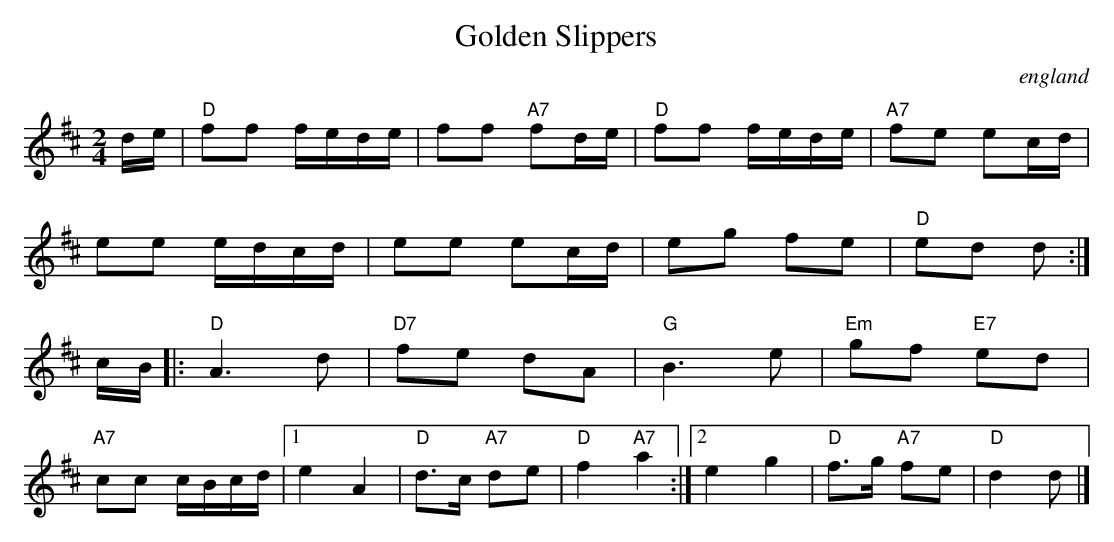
X:1
T:Golden Slippers
O:england
M:2/4
L:1/16
K:D
de|"D"f2f2 fede|f2f2 "A7"f2de|"D"f2f2 fede|"A7"f2e2 e2cd|
e2e2 edcd|e2e2 e2cd|e2g2 f2e2|"D"e2d2 d2:|
cB|:"D"A6d2|"D7"f2e2 d2A2|"G"B6e2|"Em"g2f2 "E7"e2d2|
"A7"c2c2 cBcd|1e4 A4|"D"d3c "A7"d2e2|\
"D"f4 "A7"a4:|2e4 g4|"D"f3g "A7"f2e2|"D"d4 d2|]
